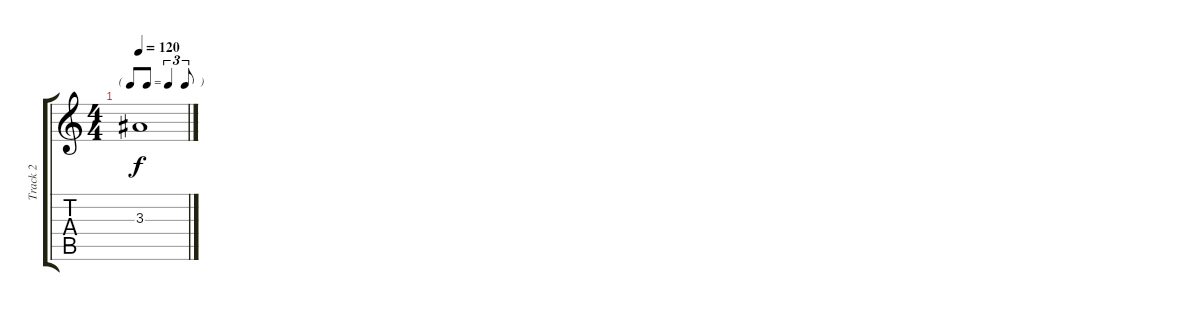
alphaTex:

\track ("Track 2" "Track 2") {instrument electricguitarjazz}
\staff {score tabs}
\tuning (E4 B3 G3 D3 A2 E2) {hide}
\ts (4 4)
\tf triplet8th
\tempo 120
\clef g2
\ks c
3.3.1{dy f}
